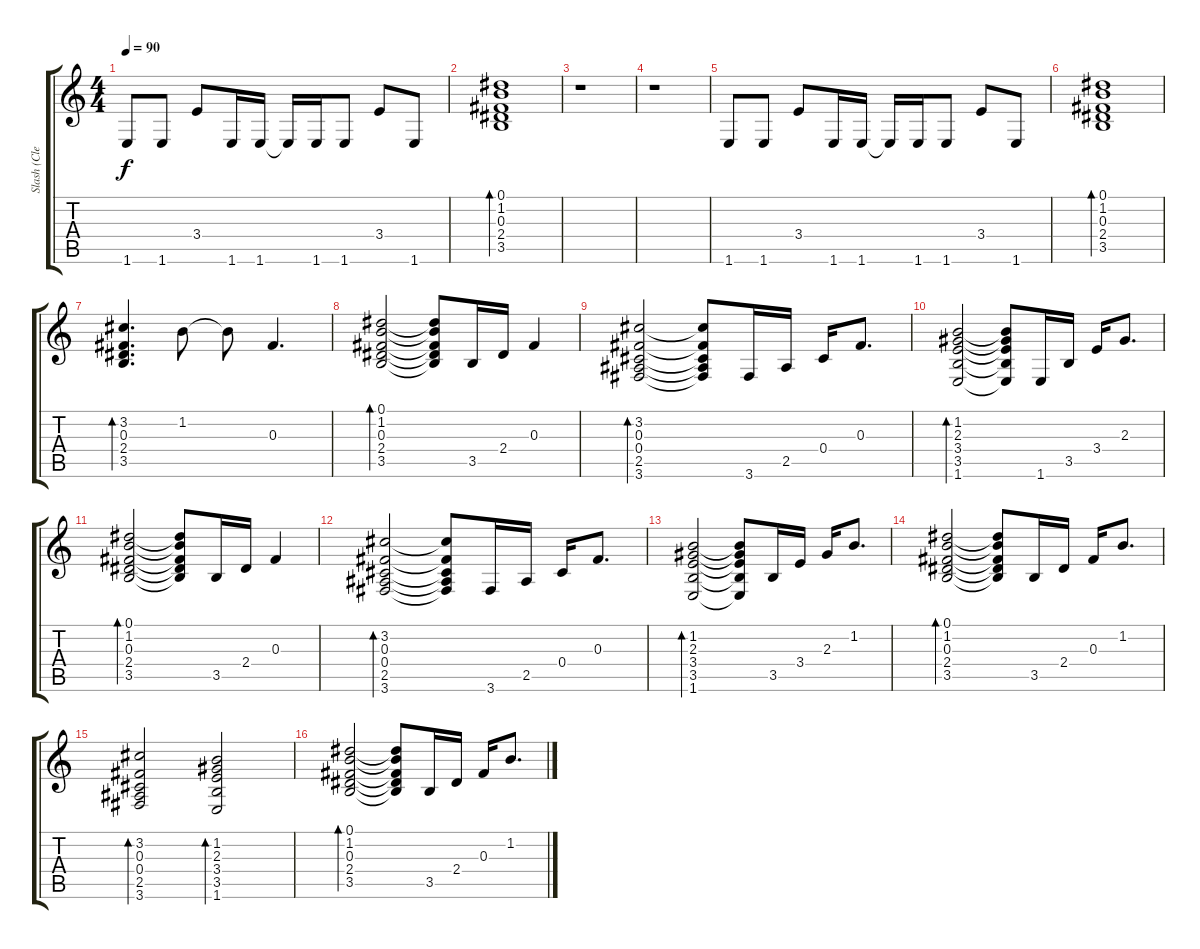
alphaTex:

\track ("Slash (Clean Guitar)" "Slash (Cle") {instrument electricguitarclean}
\staff {score tabs}
\tuning (Eb4 Bb3 Gb3 Db3 Ab2 Eb2) {hide}
\ts (4 4)
\tempo 90
\clef g2
\ks c
1.6.8{dy f} 1.6.8 3.4.8 1.6.16 1.6.16 1.6{t}.16 1.6.16 1.6.8 3.4.8 1.6.8 |
(0.1 1.2 0.3 2.4 3.5).1{bd 120} |
r.1 |
r.1 |
1.6.8 1.6.8 3.4.8 1.6.16 1.6.16 1.6{t}.16 1.6.16 1.6.8 3.4.8 1.6.8 |
(0.1 1.2 0.3 2.4 3.5).1{bd 120} |
(3.2 0.3 2.4 3.5).4{d bd 120} 1.2.8 1.2{t}.8 0.3.4{d} |
(0.1 1.2 0.3 2.4 3.5).2{bd 120} (0.1{t} 1.2{t} 0.3{t} 2.4{t} 3.5{t}).8 3.5.16 2.4.16 0.3.4 |
(3.2 0.3 0.4 2.5 3.6).2{bd 120} (3.2{t} 0.3{t} 0.4{t} 2.5{t} 3.6{t}).8 3.6.16 2.5.16 0.4.16 0.3.8{d} |
(1.2 2.3 3.4 3.5 1.6).2{bd 120} (1.2{t} 2.3{t} 3.4{t} 3.5{t} 1.6{t}).8 1.6.16 3.5.16 3.4.16 2.3.8{d} |
(0.1 1.2 0.3 2.4 3.5).2{bd 120} (0.1{t} 1.2{t} 0.3{t} 2.4{t} 3.5{t}).8 3.5.16 2.4.16 0.3.4 |
(3.2 0.3 0.4 2.5 3.6).2{bd 120} (3.2{t} 0.3{t} 0.4{t} 2.5{t} 3.6{t}).8 3.6.16 2.5.16 0.4.16 0.3.8{d} |
(1.2 2.3 3.4 3.5 1.6).2{bd 120} (1.2{t} 2.3{t} 3.4{t} 3.5{t} 1.6{t}).8 3.5.16 3.4.16 2.3.16 1.2.8{d} |
(0.1 1.2 0.3 2.4 3.5).2{bd 120} (0.1{t} 1.2{t} 0.3{t} 2.4{t} 3.5{t}).8 3.5.16 2.4.16 0.3.16 1.2.8{d} |
(3.2 0.3 0.4 2.5 3.6).2{bd 120} (1.2 2.3 3.4 3.5 1.6).2{bd 120} |
(0.1 1.2 0.3 2.4 3.5).2{bd 120} (0.1{t} 1.2{t} 0.3{t} 2.4{t} 3.5{t}).8 3.5.16 2.4.16 0.3.16 1.2.8{d}
